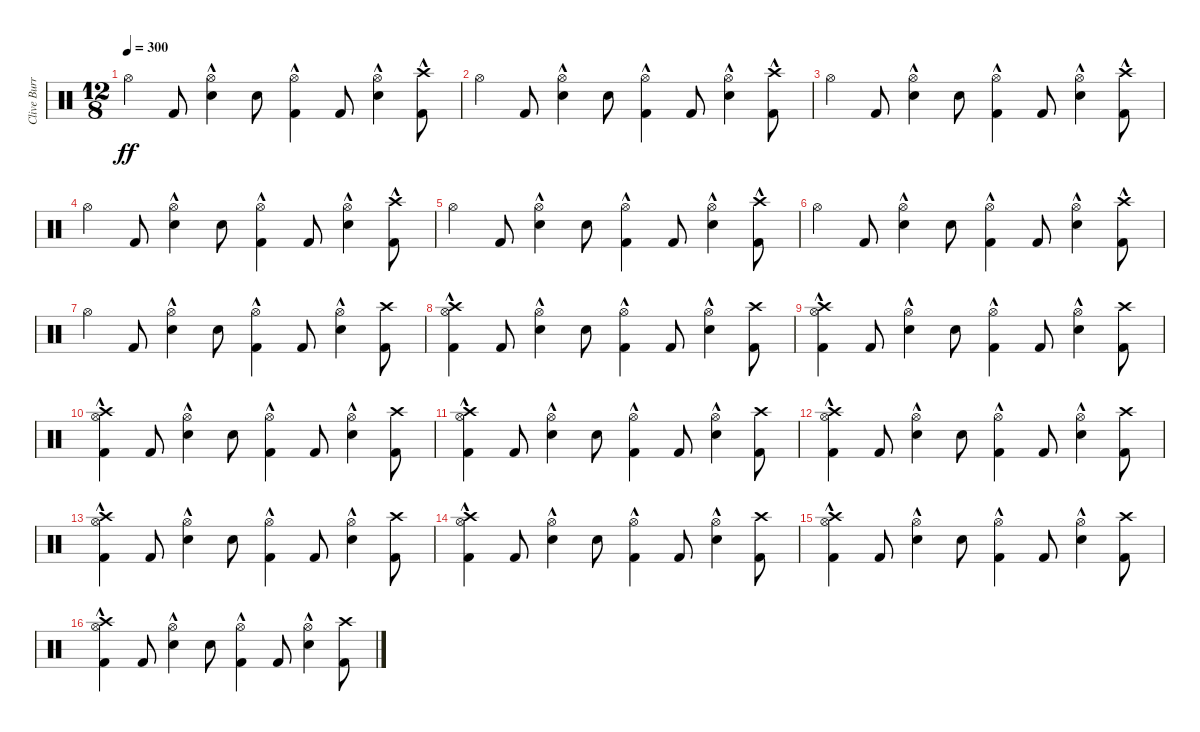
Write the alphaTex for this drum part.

\track ("Clive Burr" "Clive Burr") {instrument percussion}
\staff {score}
\articulation defaults
\ts (12 8)
\tempo 300
\clef neutral
\ks c "Hi-Hat (open)".4{dy ff} "Kick (hit) 2".8
("Snare (hit) 2"{hac} "Hi-Hat (open)").4 "Snare (hit) 2".8 ("Kick (hit) 2"{hac} "Hi-Hat (open)").4 "Kick (hit) 2".8 ("Snare (hit) 2"{hac} "Hi-Hat (open)").4 ("Kick (hit) 2" "Crash high (hit)"{hac}).8 |
"Hi-Hat (open)".4 "Kick (hit) 2".8 ("Snare (hit) 2"{hac} "Hi-Hat (open)").4 "Snare (hit) 2".8 ("Kick (hit) 2"{hac} "Hi-Hat (open)").4 "Kick (hit) 2".8 ("Snare (hit) 2"{hac} "Hi-Hat (open)").4 ("Kick (hit) 2" "Crash high (hit)"{hac}).8 |
"Hi-Hat (open)".4 "Kick (hit) 2".8 ("Snare (hit) 2"{hac} "Hi-Hat (open)").4 "Snare (hit) 2".8 ("Kick (hit) 2"{hac} "Hi-Hat (open)").4 "Kick (hit) 2".8 ("Snare (hit) 2"{hac} "Hi-Hat (open)").4 ("Kick (hit) 2" "Crash high (hit)"{hac}).8 |
"Hi-Hat (open)".4 "Kick (hit) 2".8 ("Snare (hit) 2"{hac} "Hi-Hat (open)").4 "Snare (hit) 2".8 ("Kick (hit) 2"{hac} "Hi-Hat (open)").4 "Kick (hit) 2".8 ("Snare (hit) 2"{hac} "Hi-Hat (open)").4 ("Kick (hit) 2" "Crash high (hit)"{hac}).8 |
"Hi-Hat (open)".4 "Kick (hit) 2".8 ("Snare (hit) 2"{hac} "Hi-Hat (open)").4 "Snare (hit) 2".8 ("Kick (hit) 2"{hac} "Hi-Hat (open)").4 "Kick (hit) 2".8 ("Snare (hit) 2"{hac} "Hi-Hat (open)").4 ("Kick (hit) 2" "Crash high (hit)"{hac}).8 |
"Hi-Hat (open)".4 "Kick (hit) 2".8 ("Snare (hit) 2"{hac} "Hi-Hat (open)").4 "Snare (hit) 2".8 ("Kick (hit) 2"{hac} "Hi-Hat (open)").4 "Kick (hit) 2".8 ("Snare (hit) 2"{hac} "Hi-Hat (open)").4 ("Kick (hit) 2" "Crash high (hit)"{hac}).8 |
"Hi-Hat (open)".4 "Kick (hit) 2".8 ("Snare (hit) 2"{hac} "Hi-Hat (open)").4 "Snare (hit) 2".8 ("Kick (hit) 2"{hac} "Hi-Hat (open)").4 "Kick (hit) 2".8 ("Snare (hit) 2"{hac} "Hi-Hat (open)").4 ("Kick (hit) 2" "Crash high (hit)").8 |
("Kick (hit) 2"{hac} "Hi-Hat (open)" "Crash high (hit)").4 "Kick (hit) 2".8 ("Snare (hit) 2"{hac} "Hi-Hat (open)").4 "Snare (hit) 2".8 ("Kick (hit) 2"{hac} "Hi-Hat (open)").4 "Kick (hit) 2".8 ("Snare (hit) 2"{hac} "Hi-Hat (open)").4 ("Kick (hit) 2" "Crash high (hit)").8 |
("Kick (hit) 2"{hac} "Hi-Hat (open)" "Crash high (hit)").4 "Kick (hit) 2".8 ("Snare (hit) 2"{hac} "Hi-Hat (open)").4 "Snare (hit) 2".8 ("Kick (hit) 2"{hac} "Hi-Hat (open)").4 "Kick (hit) 2".8 ("Snare (hit) 2"{hac} "Hi-Hat (open)").4 ("Kick (hit) 2" "Crash high (hit)").8 |
("Kick (hit) 2"{hac} "Hi-Hat (open)" "Crash high (hit)").4 "Kick (hit) 2".8 ("Snare (hit) 2"{hac} "Hi-Hat (open)").4 "Snare (hit) 2".8 ("Kick (hit) 2"{hac} "Hi-Hat (open)").4 "Kick (hit) 2".8 ("Snare (hit) 2"{hac} "Hi-Hat (open)").4 ("Kick (hit) 2" "Crash high (hit)").8 |
("Kick (hit) 2"{hac} "Hi-Hat (open)" "Crash high (hit)").4 "Kick (hit) 2".8 ("Snare (hit) 2"{hac} "Hi-Hat (open)").4 "Snare (hit) 2".8 ("Kick (hit) 2"{hac} "Hi-Hat (open)").4 "Kick (hit) 2".8 ("Snare (hit) 2"{hac} "Hi-Hat (open)").4 ("Kick (hit) 2" "Crash high (hit)").8 |
("Kick (hit) 2"{hac} "Hi-Hat (open)" "Crash high (hit)").4 "Kick (hit) 2".8 ("Snare (hit) 2"{hac} "Hi-Hat (open)").4 "Snare (hit) 2".8 ("Kick (hit) 2"{hac} "Hi-Hat (open)").4 "Kick (hit) 2".8 ("Snare (hit) 2"{hac} "Hi-Hat (open)").4 ("Kick (hit) 2" "Crash high (hit)").8 |
("Kick (hit) 2"{hac} "Hi-Hat (open)" "Crash high (hit)").4 "Kick (hit) 2".8 ("Snare (hit) 2"{hac} "Hi-Hat (open)").4 "Snare (hit) 2".8 ("Kick (hit) 2"{hac} "Hi-Hat (open)").4 "Kick (hit) 2".8 ("Snare (hit) 2"{hac} "Hi-Hat (open)").4 ("Kick (hit) 2" "Crash high (hit)").8 |
("Kick (hit) 2"{hac} "Hi-Hat (open)" "Crash high (hit)").4 "Kick (hit) 2".8 ("Snare (hit) 2"{hac} "Hi-Hat (open)").4 "Snare (hit) 2".8 ("Kick (hit) 2"{hac} "Hi-Hat (open)").4 "Kick (hit) 2".8 ("Snare (hit) 2"{hac} "Hi-Hat (open)").4 ("Kick (hit) 2" "Crash high (hit)").8 |
("Kick (hit) 2"{hac} "Hi-Hat (open)" "Crash high (hit)").4 "Kick (hit) 2".8 ("Snare (hit) 2"{hac} "Hi-Hat (open)").4 "Snare (hit) 2".8 ("Kick (hit) 2"{hac} "Hi-Hat (open)").4 "Kick (hit) 2".8 ("Snare (hit) 2"{hac} "Hi-Hat (open)").4 ("Kick (hit) 2" "Crash high (hit)").8 |
("Kick (hit) 2"{hac} "Hi-Hat (open)" "Crash high (hit)").4 "Kick (hit) 2".8 ("Snare (hit) 2"{hac} "Hi-Hat (open)").4 "Snare (hit) 2".8 ("Kick (hit) 2"{hac} "Hi-Hat (open)").4 "Kick (hit) 2".8 ("Snare (hit) 2"{hac} "Hi-Hat (open)").4 ("Kick (hit) 2" "Crash high (hit)").8
